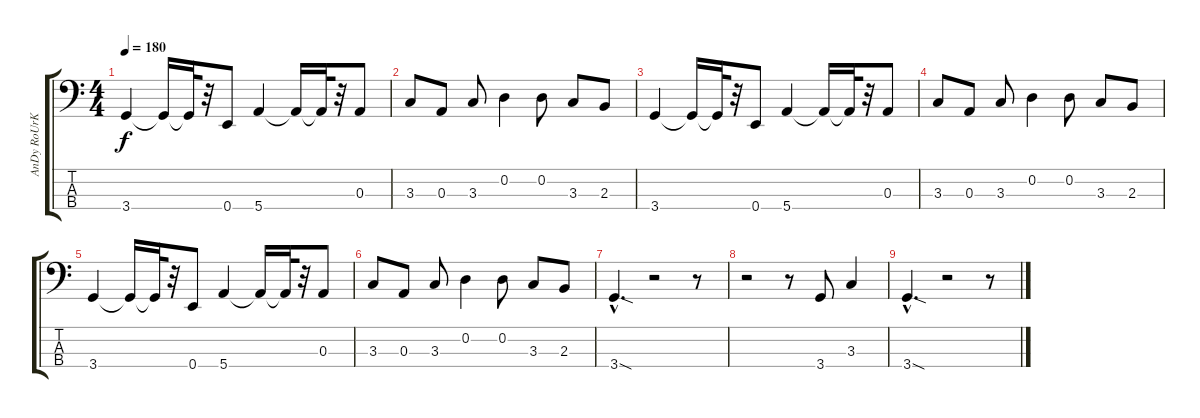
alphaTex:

\track ("AnDy RoUrKe" "AnDy RoUrK") {instrument electricbasspick}
\staff {score tabs}
\tuning (G2 D2 A1 E1) {hide}
\ts (4 4)
\tempo 180
\clef f4
\ks c
3.4.4{dy f} 3.4{t}.16 3.4{t}.32 r.32 0.4.8 5.4.4 5.4{t}.16 5.4{t}.32 r.32 0.3.8 |
3.3.8 0.3.8 3.3.8 0.2.4 0.2.8 3.3.8 2.3.8 |
3.4.4 3.4{t}.16 3.4{t}.32 r.32 0.4.8 5.4.4 5.4{t}.16 5.4{t}.32 r.32 0.3.8 |
3.3.8 0.3.8 3.3.8 0.2.4 0.2.8 3.3.8 2.3.8 |
3.4.4 3.4{t}.16 3.4{t}.32 r.32 0.4.8 5.4.4 5.4{t}.16 5.4{t}.32 r.32 0.3.8 |
3.3.8 0.3.8 3.3.8 0.2.4 0.2.8 3.3.8 2.3.8 |
3.4{sod hac}.4{d} r.2 r.8 |
r.2 r.8 3.4.8 3.3.4 |
3.4{sod hac}.4{d} r.2 r.8
